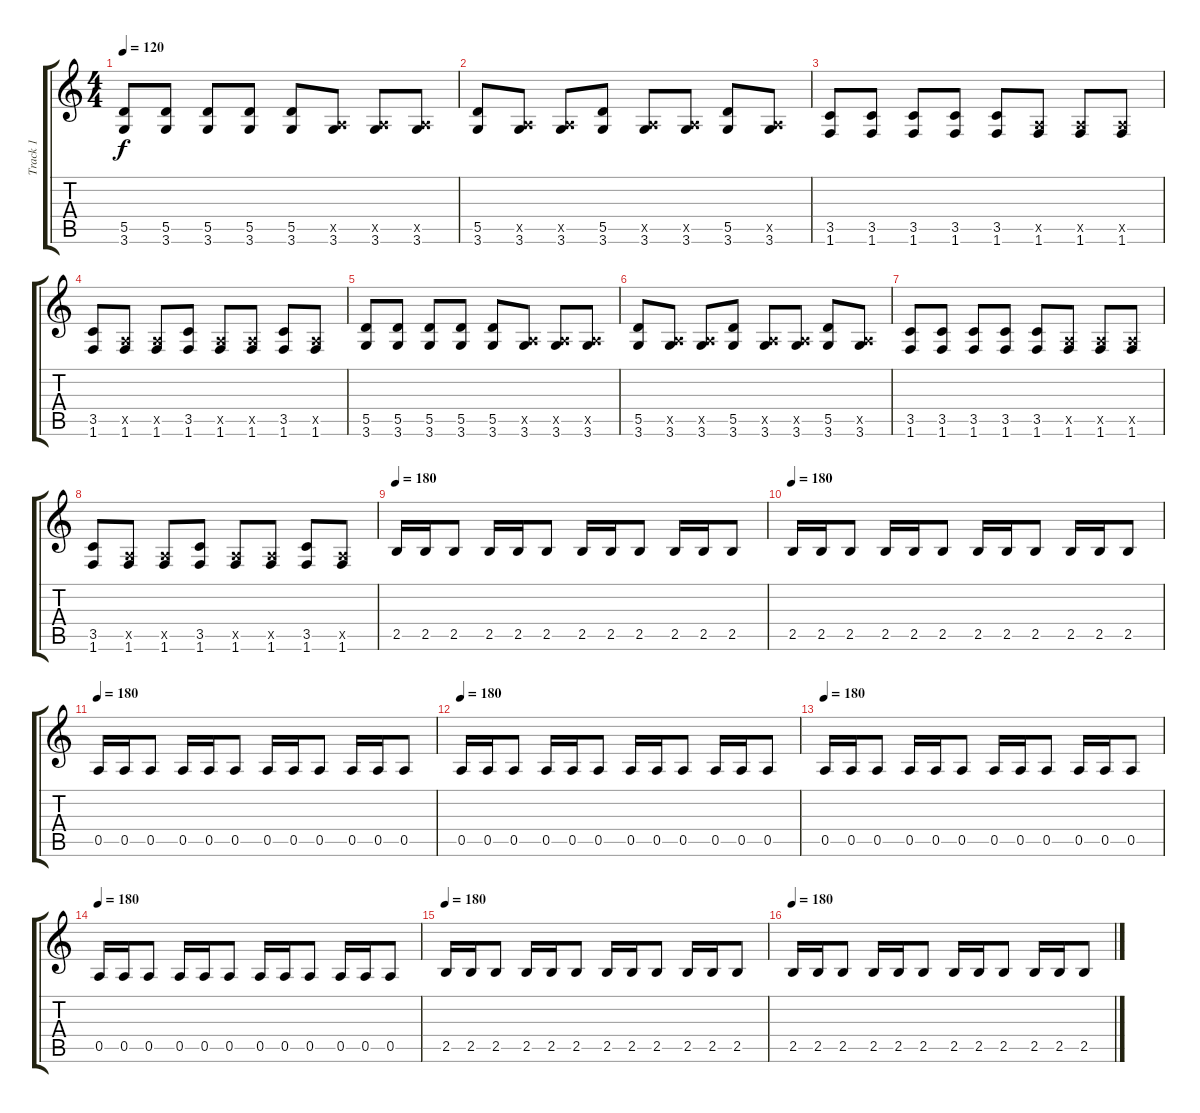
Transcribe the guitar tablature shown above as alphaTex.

\track ("Track 1" "Track 1") {instrument distortionguitar}
\staff {score tabs}
\tuning (E4 B3 G3 D3 A2 E2) {hide}
\ts (4 4)
\tempo 120
\clef g2
\ks c
(5.5 3.6).8{dy f} (5.5 3.6).8 (5.5 3.6).8 (5.5 3.6).8 (5.5 3.6).8 (0.5{x} 3.6).8 (0.5{x} 3.6).8 (0.5{x} 3.6).8 |
(5.5 3.6).8 (0.5{x} 3.6).8 (0.5{x} 3.6).8 (5.5 3.6).8 (0.5{x} 3.6).8 (0.5{x} 3.6).8 (5.5 3.6).8 (0.5{x} 3.6).8 |
(3.5 1.6).8 (3.5 1.6).8 (3.5 1.6).8 (3.5 1.6).8 (3.5 1.6).8 (0.5{x} 1.6).8 (0.5{x} 1.6).8 (0.5{x} 1.6).8 |
(3.5 1.6).8 (0.5{x} 1.6).8 (0.5{x} 1.6).8 (3.5 1.6).8 (0.5{x} 1.6).8 (0.5{x} 1.6).8 (3.5 1.6).8 (0.5{x} 1.6).8 |
(5.5 3.6).8 (5.5 3.6).8 (5.5 3.6).8 (5.5 3.6).8 (5.5 3.6).8 (0.5{x} 3.6).8 (0.5{x} 3.6).8 (0.5{x} 3.6).8 |
(5.5 3.6).8 (0.5{x} 3.6).8 (0.5{x} 3.6).8 (5.5 3.6).8 (0.5{x} 3.6).8 (0.5{x} 3.6).8 (5.5 3.6).8 (0.5{x} 3.6).8 |
(3.5 1.6).8 (3.5 1.6).8 (3.5 1.6).8 (3.5 1.6).8 (3.5 1.6).8 (0.5{x} 1.6).8 (0.5{x} 1.6).8 (0.5{x} 1.6).8 |
(3.5 1.6).8 (0.5{x} 1.6).8 (0.5{x} 1.6).8 (3.5 1.6).8 (0.5{x} 1.6).8 (0.5{x} 1.6).8 (3.5 1.6).8 (0.5{x} 1.6).8 |
\tempo 180
2.5.16 2.5.16 2.5.8 2.5.16 2.5.16 2.5.8 2.5.16 2.5.16 2.5.8 2.5.16 2.5.16 2.5.8 |
\tempo 180
2.5.16 2.5.16 2.5.8 2.5.16 2.5.16 2.5.8 2.5.16 2.5.16 2.5.8 2.5.16 2.5.16 2.5.8 |
\tempo 180
0.5.16 0.5.16 0.5.8 0.5.16 0.5.16 0.5.8 0.5.16 0.5.16 0.5.8 0.5.16 0.5.16 0.5.8 |
\tempo 180
0.5.16 0.5.16 0.5.8 0.5.16 0.5.16 0.5.8 0.5.16 0.5.16 0.5.8 0.5.16 0.5.16 0.5.8 |
\tempo 180
0.5.16 0.5.16 0.5.8 0.5.16 0.5.16 0.5.8 0.5.16 0.5.16 0.5.8 0.5.16 0.5.16 0.5.8 |
\tempo 180
0.5.16 0.5.16 0.5.8 0.5.16 0.5.16 0.5.8 0.5.16 0.5.16 0.5.8 0.5.16 0.5.16 0.5.8 |
\tempo 180
2.5.16 2.5.16 2.5.8 2.5.16 2.5.16 2.5.8 2.5.16 2.5.16 2.5.8 2.5.16 2.5.16 2.5.8 |
\tempo 180
2.5.16 2.5.16 2.5.8 2.5.16 2.5.16 2.5.8 2.5.16 2.5.16 2.5.8 2.5.16 2.5.16 2.5.8
